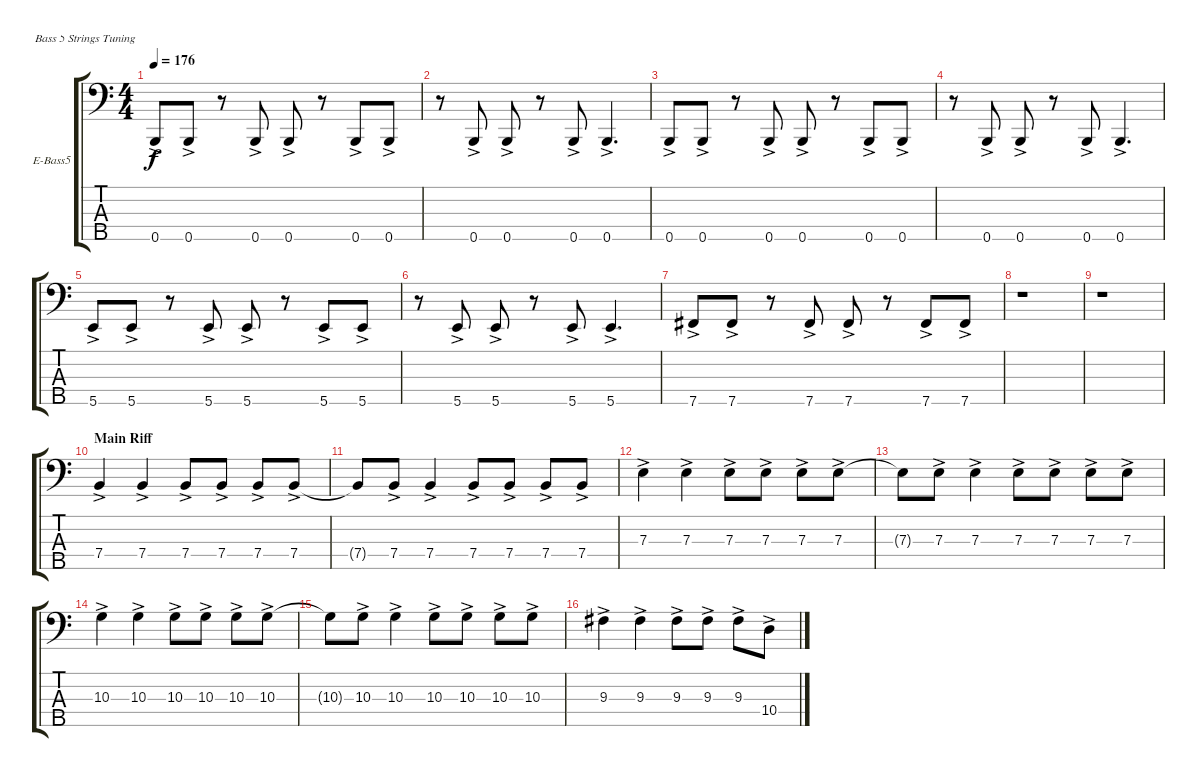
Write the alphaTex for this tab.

\defaultSystemsLayout 4
\bracketExtendMode groupsimilarinstruments
\firstSystemTrackNameOrientation horizontal
\otherSystemsTrackNameOrientation horizontal
\track ("Вит" "E-Bass5") {instrument electricbassfinger}
\staff {score tabs}
\tuning (G2 D2 A1 E1 B0)
\ts (4 4)
\tempo 176
\clef f4
\scale
0.333333
\ks c
0.5{ac}.8{dy f} 0.5{ac}.8 r.8 0.5{ac}.8 0.5{ac}.8 r.8 0.5{ac}.8 0.5{ac}.8 |
\scale
0.333333 r.8 0.5{ac}.8 0.5{ac}.8 r.8 0.5{ac}.8 0.5{ac}.4{d} |
\scale
0.333333 0.5{ac}.8 0.5{ac}.8 r.8 0.5{ac}.8 0.5{ac}.8 r.8 0.5{ac}.8 0.5{ac}.8 |
\scale
0.333333 r.8 0.5{ac}.8 0.5{ac}.8 r.8 0.5{ac}.8 0.5{ac}.4{d} |
\scale
0.333333 5.5{ac}.8 5.5{ac}.8 r.8 5.5{ac}.8 5.5{ac}.8 r.8 5.5{ac}.8 5.5{ac}.8 |
\scale
0.333333 r.8 5.5{ac}.8 5.5{ac}.8 r.8 5.5{ac}.8 5.5{ac}.4{d} |
\scale
0.333333 7.5{ac}.8 7.5{ac}.8 r.8 7.5{ac}.8 7.5{ac}.8 r.8 7.5{ac}.8 7.5{ac}.8 |
\scale
0.333333 r.1 |
\scale
0.333333 r.1 |
\section ("" "Main Riff")
\scale
0.333333 7.4{ac}.4 7.4{ac}.4 7.4{ac}.8 7.4{ac}.8 7.4{ac}.8 7.4{ac}.8 |
\scale
0.333333 7.4{t}.8 7.4{ac}.8 7.4{ac}.4 7.4{ac}.8 7.4{ac}.8 7.4{ac}.8 7.4{ac}.8 |
\scale
0.333333 7.3{ac}.4 7.3{ac}.4 7.3{ac}.8 7.3{ac}.8 7.3{ac}.8 7.3{ac}.8 |
\scale
0.333333 7.3{t}.8 7.3{ac}.8 7.3{ac}.4 7.3{ac}.8 7.3{ac}.8 7.3{ac}.8 7.3{ac}.8 |
\scale
0.333333 10.3{ac}.4 10.3{ac}.4 10.3{ac}.8 10.3{ac}.8 10.3{ac}.8 10.3{ac}.8 |
\scale
0.333333 10.3{t}.8 10.3{ac}.8 10.3{ac}.4 10.3{ac}.8 10.3{ac}.8 10.3{ac}.8 10.3{ac}.8 |
\scale
0.333333 9.3{ac}.4 9.3{ac}.4 9.3{ac}.8 9.3{ac}.8 9.3{ac}.8 10.4{ac}.8
